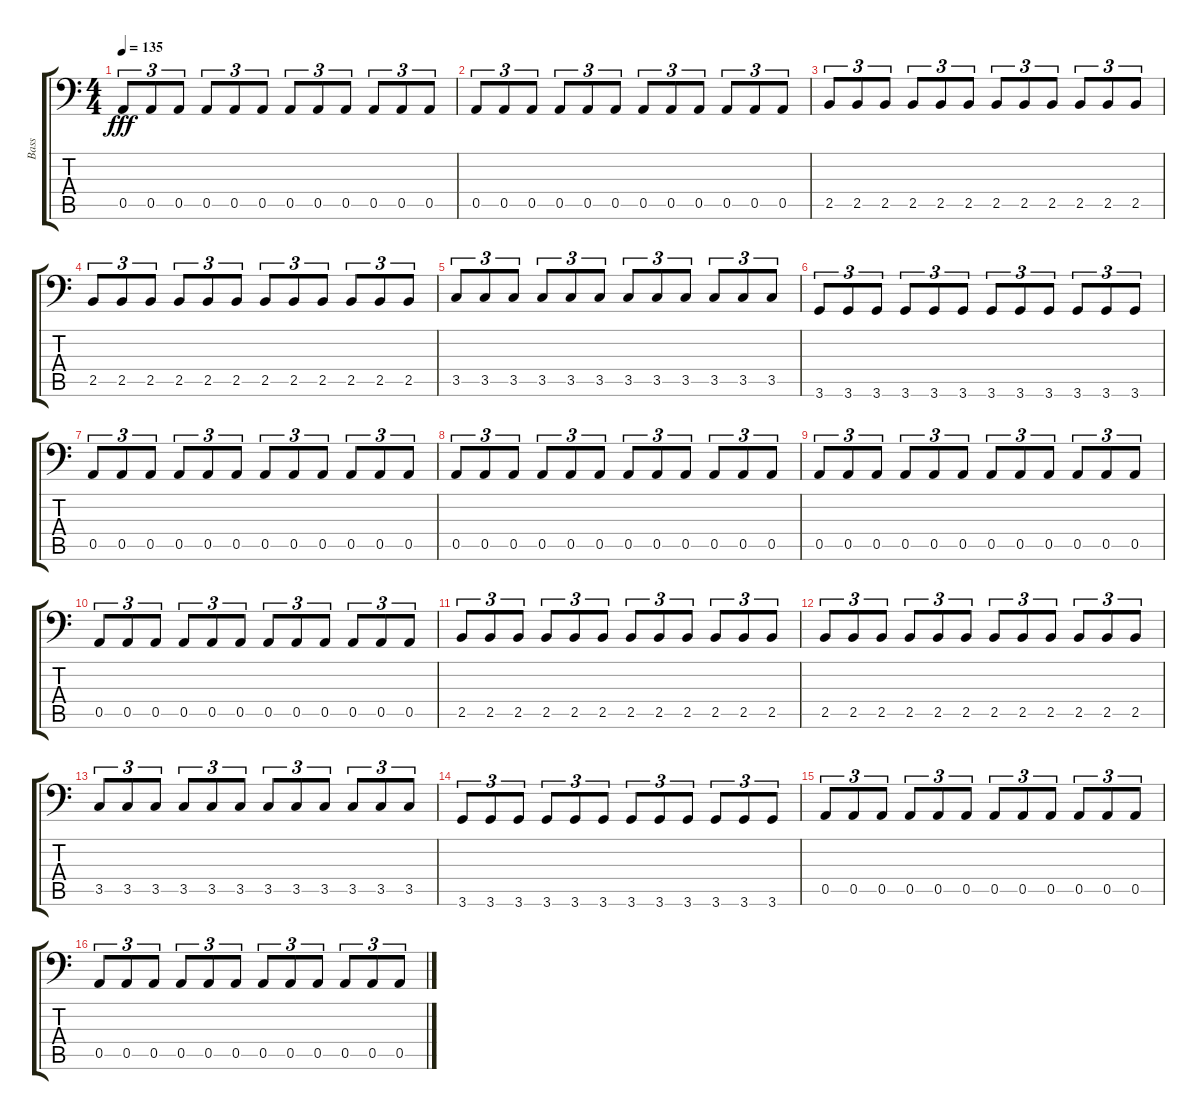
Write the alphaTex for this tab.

\track ("Bass" "Bass") {instrument electricbassfinger}
\staff {score tabs}
\tuning (E3 B2 G2 D2 A1 E1) {hide}
\ts (4 4)
\tempo 135
\clef f4
\ks c
0.5.8{tu (3 2) dy fff} 0.5.8{tu (3 2)} 0.5.8{tu (3 2)} 0.5.8{tu (3 2)} 0.5.8{tu (3 2)} 0.5.8{tu (3 2)} 0.5.8{tu (3 2)} 0.5.8{tu (3 2)} 0.5.8{tu (3 2)} 0.5.8{tu (3 2)} 0.5.8{tu (3 2)} 0.5.8{tu (3 2)} |
0.5.8{tu (3 2)} 0.5.8{tu (3 2)} 0.5.8{tu (3 2)} 0.5.8{tu (3 2)} 0.5.8{tu (3 2)} 0.5.8{tu (3 2)} 0.5.8{tu (3 2)} 0.5.8{tu (3 2)} 0.5.8{tu (3 2)} 0.5.8{tu (3 2)} 0.5.8{tu (3 2)} 0.5.8{tu (3 2)} |
2.5.8{tu (3 2)} 2.5.8{tu (3 2)} 2.5.8{tu (3 2)} 2.5.8{tu (3 2)} 2.5.8{tu (3 2)} 2.5.8{tu (3 2)} 2.5.8{tu (3 2)} 2.5.8{tu (3 2)} 2.5.8{tu (3 2)} 2.5.8{tu (3 2)} 2.5.8{tu (3 2)} 2.5.8{tu (3 2)} |
2.5.8{tu (3 2)} 2.5.8{tu (3 2)} 2.5.8{tu (3 2)} 2.5.8{tu (3 2)} 2.5.8{tu (3 2)} 2.5.8{tu (3 2)} 2.5.8{tu (3 2)} 2.5.8{tu (3 2)} 2.5.8{tu (3 2)} 2.5.8{tu (3 2)} 2.5.8{tu (3 2)} 2.5.8{tu (3 2)} |
3.5.8{tu (3 2)} 3.5.8{tu (3 2)} 3.5.8{tu (3 2)} 3.5.8{tu (3 2)} 3.5.8{tu (3 2)} 3.5.8{tu (3 2)} 3.5.8{tu (3 2)} 3.5.8{tu (3 2)} 3.5.8{tu (3 2)} 3.5.8{tu (3 2)} 3.5.8{tu (3 2)} 3.5.8{tu (3 2)} |
3.6.8{tu (3 2)} 3.6.8{tu (3 2)} 3.6.8{tu (3 2)} 3.6.8{tu (3 2)} 3.6.8{tu (3 2)} 3.6.8{tu (3 2)} 3.6.8{tu (3 2)} 3.6.8{tu (3 2)} 3.6.8{tu (3 2)} 3.6.8{tu (3 2)} 3.6.8{tu (3 2)} 3.6.8{tu (3 2)} |
0.5.8{tu (3 2)} 0.5.8{tu (3 2)} 0.5.8{tu (3 2)} 0.5.8{tu (3 2)} 0.5.8{tu (3 2)} 0.5.8{tu (3 2)} 0.5.8{tu (3 2)} 0.5.8{tu (3 2)} 0.5.8{tu (3 2)} 0.5.8{tu (3 2)} 0.5.8{tu (3 2)} 0.5.8{tu (3 2)} |
0.5.8{tu (3 2)} 0.5.8{tu (3 2)} 0.5.8{tu (3 2)} 0.5.8{tu (3 2)} 0.5.8{tu (3 2)} 0.5.8{tu (3 2)} 0.5.8{tu (3 2)} 0.5.8{tu (3 2)} 0.5.8{tu (3 2)} 0.5.8{tu (3 2)} 0.5.8{tu (3 2)} 0.5.8{tu (3 2)} |
0.5.8{tu (3 2)} 0.5.8{tu (3 2)} 0.5.8{tu (3 2)} 0.5.8{tu (3 2)} 0.5.8{tu (3 2)} 0.5.8{tu (3 2)} 0.5.8{tu (3 2)} 0.5.8{tu (3 2)} 0.5.8{tu (3 2)} 0.5.8{tu (3 2)} 0.5.8{tu (3 2)} 0.5.8{tu (3 2)} |
0.5.8{tu (3 2)} 0.5.8{tu (3 2)} 0.5.8{tu (3 2)} 0.5.8{tu (3 2)} 0.5.8{tu (3 2)} 0.5.8{tu (3 2)} 0.5.8{tu (3 2)} 0.5.8{tu (3 2)} 0.5.8{tu (3 2)} 0.5.8{tu (3 2)} 0.5.8{tu (3 2)} 0.5.8{tu (3 2)} |
2.5.8{tu (3 2)} 2.5.8{tu (3 2)} 2.5.8{tu (3 2)} 2.5.8{tu (3 2)} 2.5.8{tu (3 2)} 2.5.8{tu (3 2)} 2.5.8{tu (3 2)} 2.5.8{tu (3 2)} 2.5.8{tu (3 2)} 2.5.8{tu (3 2)} 2.5.8{tu (3 2)} 2.5.8{tu (3 2)} |
2.5.8{tu (3 2)} 2.5.8{tu (3 2)} 2.5.8{tu (3 2)} 2.5.8{tu (3 2)} 2.5.8{tu (3 2)} 2.5.8{tu (3 2)} 2.5.8{tu (3 2)} 2.5.8{tu (3 2)} 2.5.8{tu (3 2)} 2.5.8{tu (3 2)} 2.5.8{tu (3 2)} 2.5.8{tu (3 2)} |
3.5.8{tu (3 2)} 3.5.8{tu (3 2)} 3.5.8{tu (3 2)} 3.5.8{tu (3 2)} 3.5.8{tu (3 2)} 3.5.8{tu (3 2)} 3.5.8{tu (3 2)} 3.5.8{tu (3 2)} 3.5.8{tu (3 2)} 3.5.8{tu (3 2)} 3.5.8{tu (3 2)} 3.5.8{tu (3 2)} |
3.6.8{tu (3 2)} 3.6.8{tu (3 2)} 3.6.8{tu (3 2)} 3.6.8{tu (3 2)} 3.6.8{tu (3 2)} 3.6.8{tu (3 2)} 3.6.8{tu (3 2)} 3.6.8{tu (3 2)} 3.6.8{tu (3 2)} 3.6.8{tu (3 2)} 3.6.8{tu (3 2)} 3.6.8{tu (3 2)} |
0.5.8{tu (3 2)} 0.5.8{tu (3 2)} 0.5.8{tu (3 2)} 0.5.8{tu (3 2)} 0.5.8{tu (3 2)} 0.5.8{tu (3 2)} 0.5.8{tu (3 2)} 0.5.8{tu (3 2)} 0.5.8{tu (3 2)} 0.5.8{tu (3 2)} 0.5.8{tu (3 2)} 0.5.8{tu (3 2)} |
0.5.8{tu (3 2)} 0.5.8{tu (3 2)} 0.5.8{tu (3 2)} 0.5.8{tu (3 2)} 0.5.8{tu (3 2)} 0.5.8{tu (3 2)} 0.5.8{tu (3 2)} 0.5.8{tu (3 2)} 0.5.8{tu (3 2)} 0.5.8{tu (3 2)} 0.5.8{tu (3 2)} 0.5.8{tu (3 2)}
